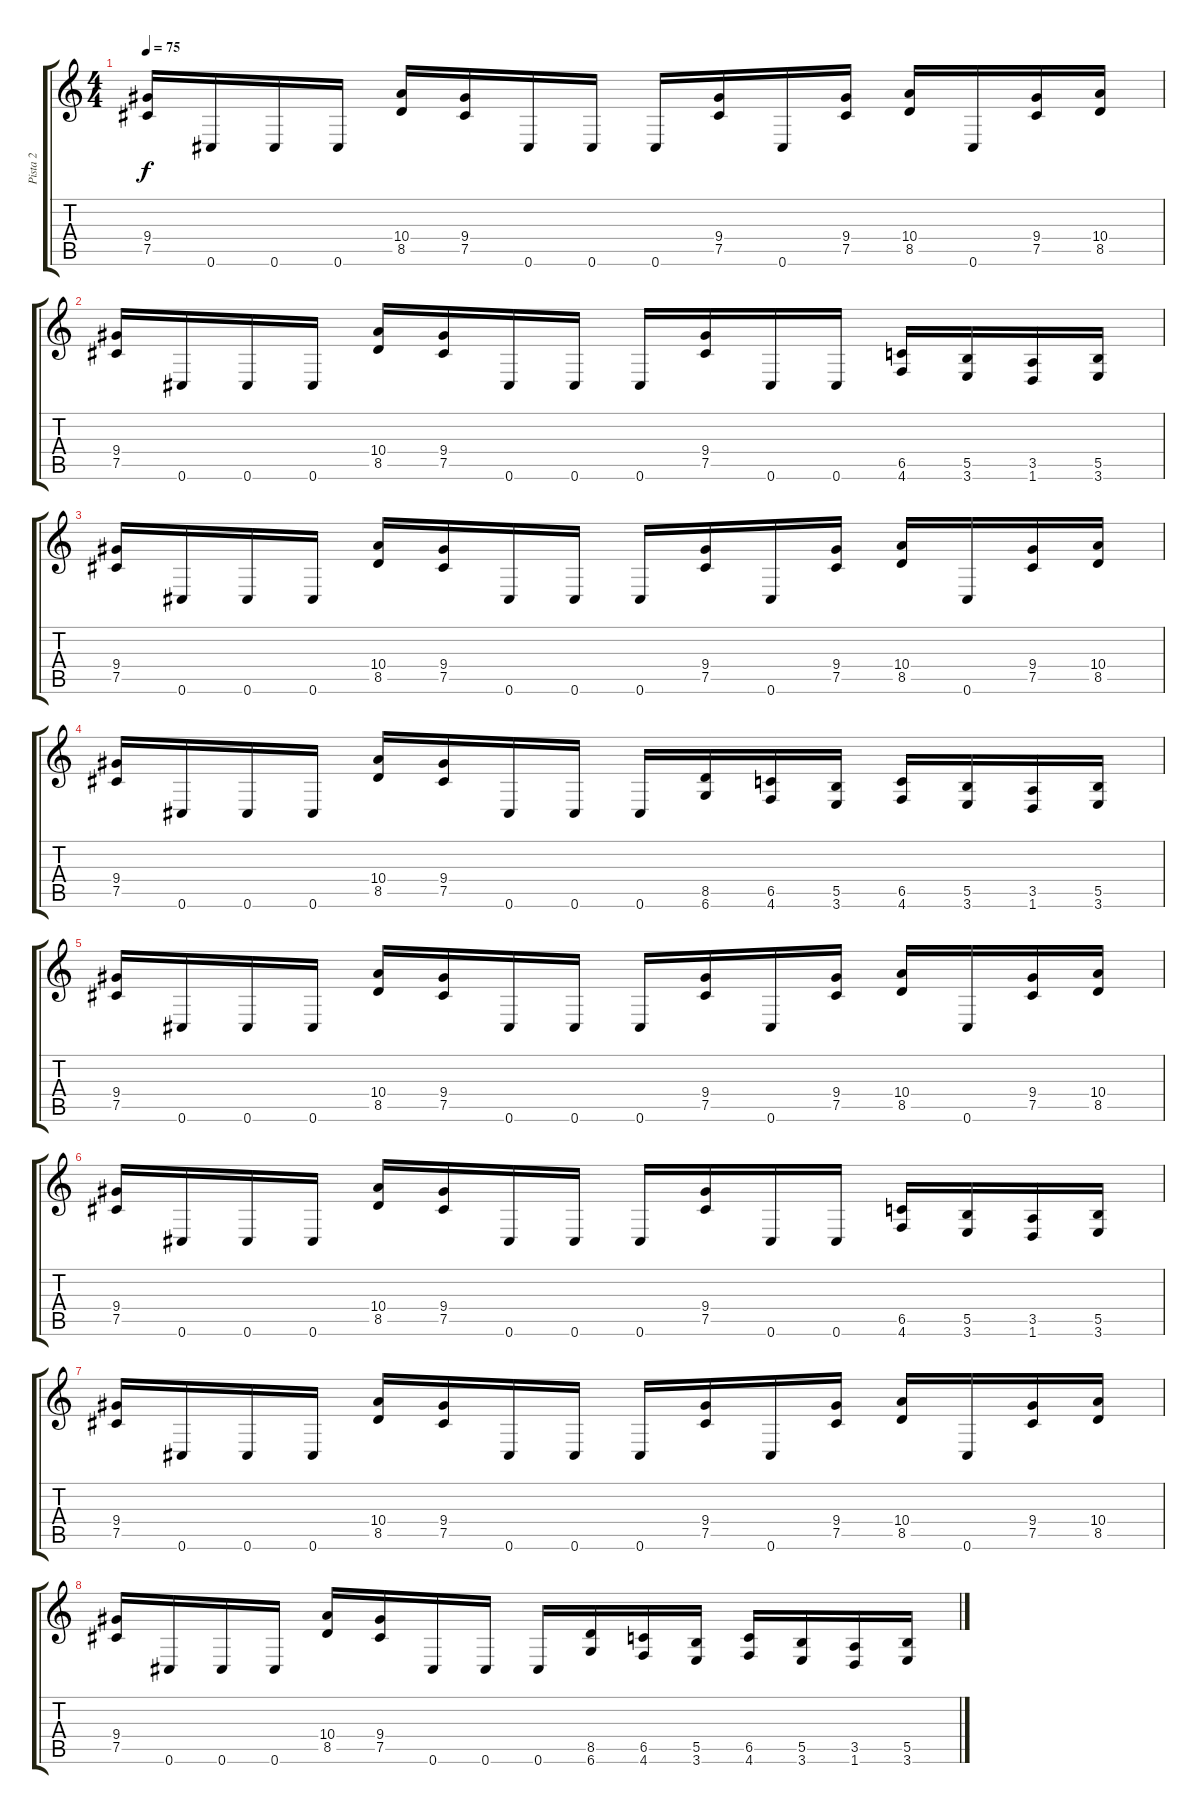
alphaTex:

\track ("Pista 2" "Pista 2") {instrument distortionguitar}
\staff {score tabs}
\tuning (Db4 Ab3 E3 B2 Gb2 Db2) {hide}
\ts (4 4)
\tempo 75
\clef g2
\ks c
(9.4 7.5).16{dy f} 0.6.16 0.6.16 0.6.16 (10.4 8.5).16 (9.4 7.5).16 0.6.16 0.6.16 0.6.16 (9.4 7.5).16 0.6.16 (9.4 7.5).16 (10.4 8.5).16 0.6.16 (9.4 7.5).16 (10.4 8.5).16 |
(9.4 7.5).16 0.6.16 0.6.16 0.6.16 (10.4 8.5).16 (9.4 7.5).16 0.6.16 0.6.16 0.6.16 (9.4 7.5).16 0.6.16 0.6.16 (6.5 4.6).16 (5.5 3.6).16 (3.5 1.6).16 (5.5 3.6).16 |
(9.4 7.5).16 0.6.16 0.6.16 0.6.16 (10.4 8.5).16 (9.4 7.5).16 0.6.16 0.6.16 0.6.16 (9.4 7.5).16 0.6.16 (9.4 7.5).16 (10.4 8.5).16 0.6.16 (9.4 7.5).16 (10.4 8.5).16 |
(9.4 7.5).16 0.6.16 0.6.16 0.6.16 (10.4 8.5).16 (9.4 7.5).16 0.6.16 0.6.16 0.6.16 (8.5 6.6).16 (6.5 4.6).16 (5.5 3.6).16 (6.5 4.6).16 (5.5 3.6).16 (3.5 1.6).16 (5.5 3.6).16 |
(9.4 7.5).16 0.6.16 0.6.16 0.6.16 (10.4 8.5).16 (9.4 7.5).16 0.6.16 0.6.16 0.6.16 (9.4 7.5).16 0.6.16 (9.4 7.5).16 (10.4 8.5).16 0.6.16 (9.4 7.5).16 (10.4 8.5).16 |
(9.4 7.5).16 0.6.16 0.6.16 0.6.16 (10.4 8.5).16 (9.4 7.5).16 0.6.16 0.6.16 0.6.16 (9.4 7.5).16 0.6.16 0.6.16 (6.5 4.6).16 (5.5 3.6).16 (3.5 1.6).16 (5.5 3.6).16 |
(9.4 7.5).16 0.6.16 0.6.16 0.6.16 (10.4 8.5).16 (9.4 7.5).16 0.6.16 0.6.16 0.6.16 (9.4 7.5).16 0.6.16 (9.4 7.5).16 (10.4 8.5).16 0.6.16 (9.4 7.5).16 (10.4 8.5).16 |
(9.4 7.5).16 0.6.16 0.6.16 0.6.16 (10.4 8.5).16 (9.4 7.5).16 0.6.16 0.6.16 0.6.16 (8.5 6.6).16 (6.5 4.6).16 (5.5 3.6).16 (6.5 4.6).16 (5.5 3.6).16 (3.5 1.6).16 (5.5 3.6).16
